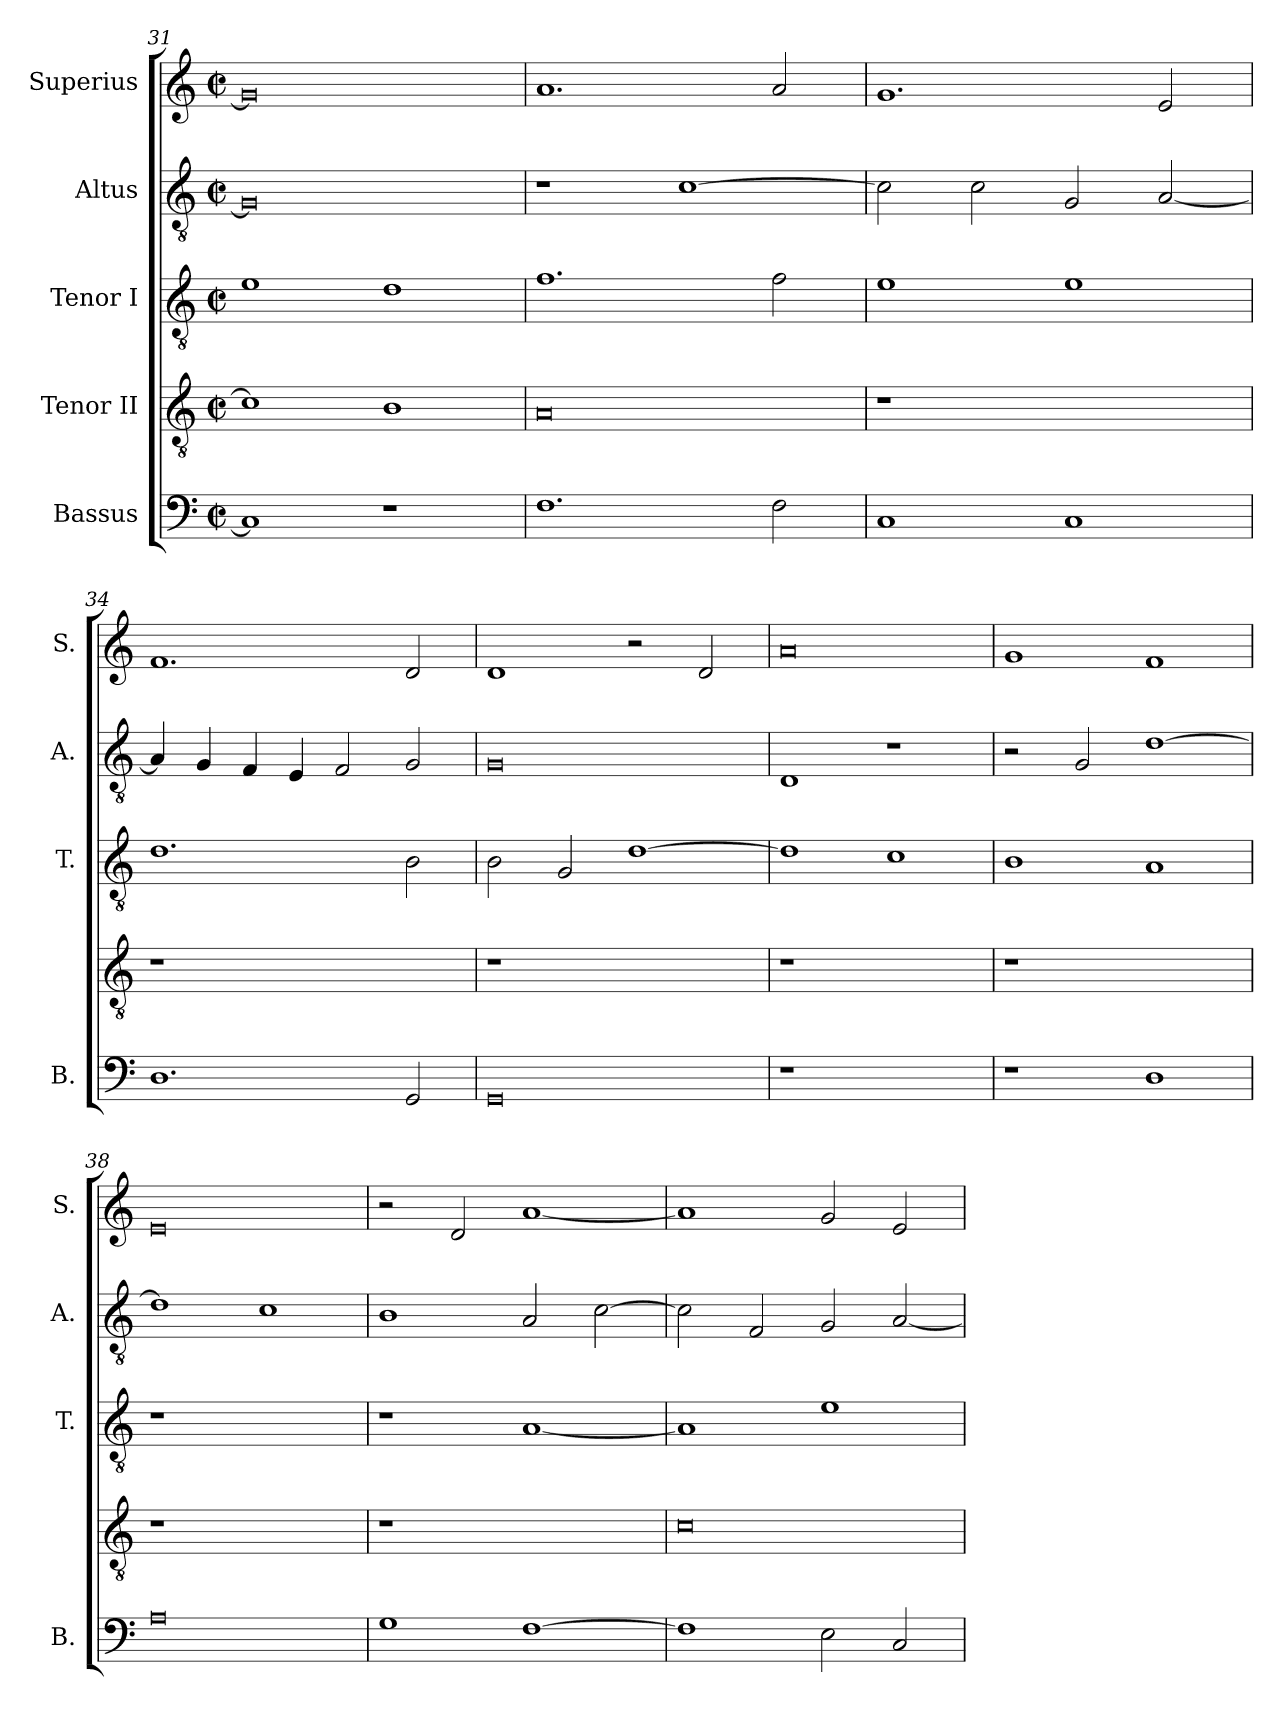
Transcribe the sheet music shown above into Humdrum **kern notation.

**kern	**kern	**kern	**kern	**kern
*part5	*part4	*part3	*part2	*part1
*staff5	*staff4	*staff3	*staff2	*staff1
*I"Bassus	*I"Tenor II	*I"Tenor I	*I"Altus	*I"Superius
*I'B.	*	*I'T.	*I'A.	*I'S.
*clefF4	*clefGv2	*clefGv2	*clefGv2	*clefG2
*	*ITrd7c12	*ITrd7c12	*ITrd7c12	*
*k[]	*k[]	*k[]	*k[]	*k[]
*C:	*C:	*C:	*C:	*C:
*M2/2	*M2/2	*M2/2	*M2/2	*M2/2
*met(c|)	*met(c|)	*met(c|)	*met(c|)	*met(c|)
=31	=31	=31	=31	=31
1Ci]	1Ci]	1Ei	0GGi]	0gi]
1r	1BBi	1Di	.	.
!!LO:LB:g=z
=32	=32	=32	=32	=32
1.Fi	0AAi	1.Fi	1r	1.ai
.	.	.	[>1Ci	.
2Fi\	.	2Fi\	.	2ai/
=33	=33	=33	=33	=33
!	!LO:N:vis=1	!	!	!
1Ci	1r	1Ei	2Ci\]	1.gi
.	.	.	2Ci\	.
1Ci	1ryy	1Ei	2GGi/	.
.	.	.	[<2AAi/	2ei/
=34	=34	=34	=34	=34
!	!LO:N:vis=1	!	!	!
1.Di	1r	1.Di	4AAi/]	1.fi
.	.	.	4GGi/	.
.	.	.	4FFi/	.
.	.	.	4EEi/	.
.	1ryy	.	2FFi/	.
2GGi/	.	2BBi\	2GGi/	2di/
=35	=35	=35	=35	=35
!	!LO:N:vis=1	!	!	!
0GGi	1r	2BBi\	0GGi	1di
.	.	2GGi/	.	.
.	1ryy	[>1Di	.	2r
.	.	.	.	2di/
=36	=36	=36	=36	=36
!LO:N:vis=1	!LO:N:vis=1	!	!	!
1r	1r	1Di]	1DDi	0ai
1ryy	1ryy	1Ci	1r	.
!!LO:PB:g=z
=37	=37	=37	=37	=37
!	!LO:N:vis=1	!	!	!
1r	1r	1BBi	2r	1gi
.	.	.	2GGi/	.
1Di	1ryy	1AAi	[>1Di	1fi
=38	=38	=38	=38	=38
!	!LO:N:vis=1	!LO:N:vis=1	!	!
0Ai	1r	1r	1Di]	0ei
.	1ryy	1ryy	1Ci	.
=39	=39	=39	=39	=39
!	!LO:N:vis=1	!	!	!
1Gi	1r	1r	1BBi	2r
.	.	.	.	2di/
[>1Fi	1ryy	[<1AAi	2AAi/	[<1ai
.	.	.	[>2Ci\	.
=40	=40	=40	=40	=40
1Fi]	0Ci	1AAi]	2Ci\]	1ai]
.	.	.	2FFi/	.
2Ei\	.	1Ei	2GGi/	2gi/
2Ci/	.	.	[<2AAi/	2ei/
=	=	=	=	=
*-	*-	*-	*-	*-
